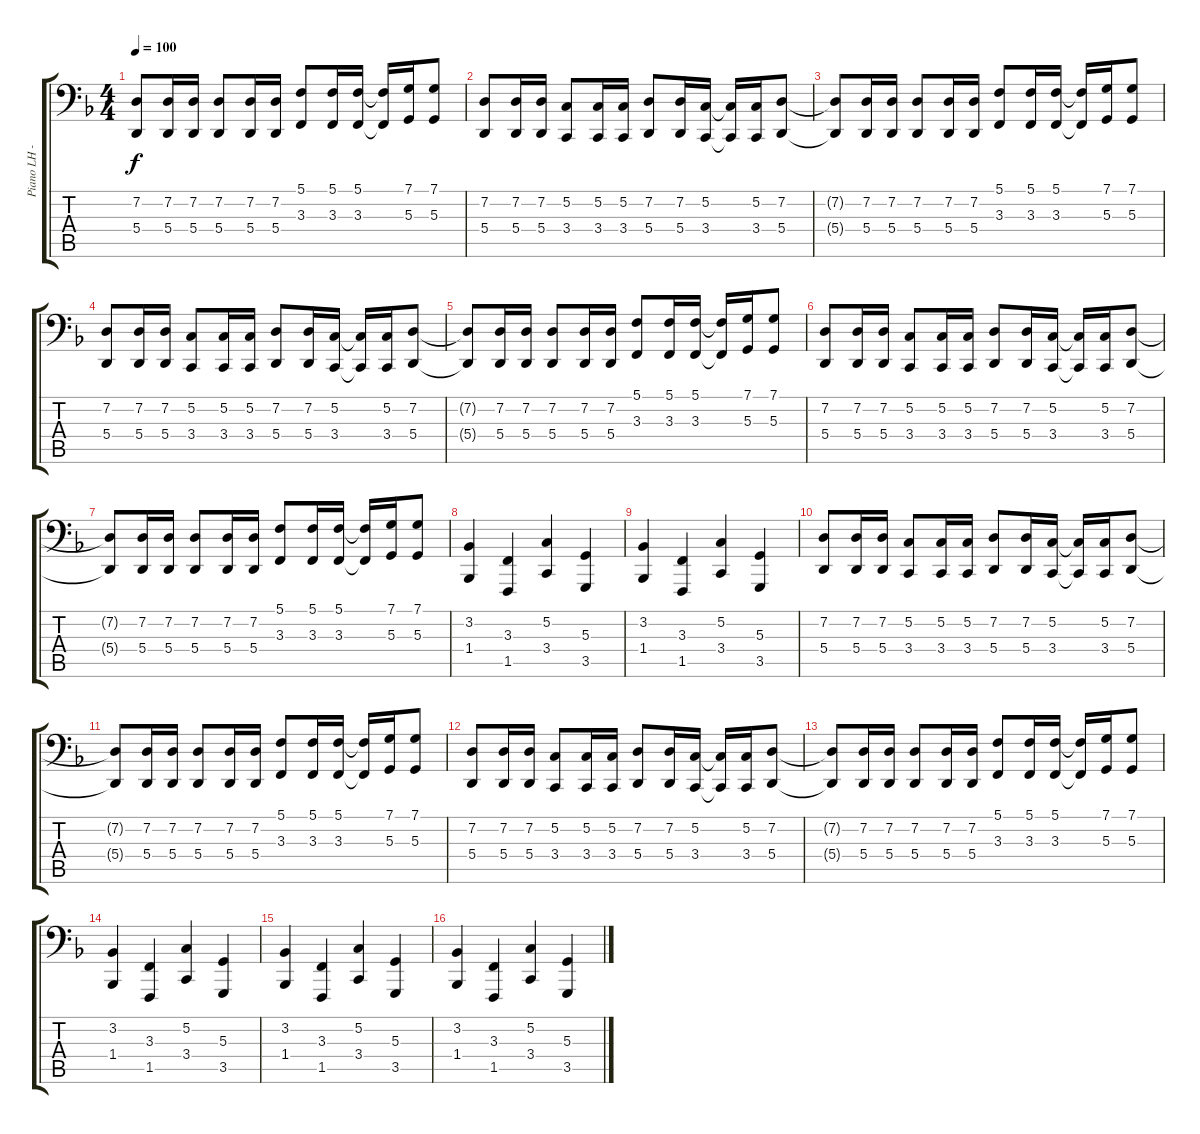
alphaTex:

\track ("Piano LH - Jon Oliva" "Piano LH -") {instrument acousticgrandpiano}
\staff {score tabs}
\tuning (C3 G2 D2 A1 E1 B0) {hide}
\ts (4 4)
\tempo 100
\clef f4
\ks f
(7.2{t} 5.4{t}).8{dy f} (7.2 5.4).16 (7.2 5.4).16 (7.2 5.4).8 (7.2 5.4).16 (7.2 5.4).16 (5.1 3.3).8 (5.1 3.3).16 (5.1 3.3).16 (5.1{t} 3.3{t}).16 (7.1 5.3).16 (7.1 5.3).8 |
(7.2 5.4).8 (7.2 5.4).16 (7.2 5.4).16 (5.2 3.4).8 (5.2 3.4).16 (5.2 3.4).16 (7.2 5.4).8 (7.2 5.4).16 (5.2 3.4).16 (5.2{t} 3.4{t}).16 (5.2 3.4).16 (7.2 5.4).8 |
(7.2{t} 5.4{t}).8 (7.2 5.4).16 (7.2 5.4).16 (7.2 5.4).8 (7.2 5.4).16 (7.2 5.4).16 (5.1 3.3).8 (5.1 3.3).16 (5.1 3.3).16 (5.1{t} 3.3{t}).16 (7.1 5.3).16 (7.1 5.3).8 |
(7.2 5.4).8 (7.2 5.4).16 (7.2 5.4).16 (5.2 3.4).8 (5.2 3.4).16 (5.2 3.4).16 (7.2 5.4).8 (7.2 5.4).16 (5.2 3.4).16 (5.2{t} 3.4{t}).16 (5.2 3.4).16 (7.2 5.4).8 |
(7.2{t} 5.4{t}).8 (7.2 5.4).16 (7.2 5.4).16 (7.2 5.4).8 (7.2 5.4).16 (7.2 5.4).16 (5.1 3.3).8 (5.1 3.3).16 (5.1 3.3).16 (5.1{t} 3.3{t}).16 (7.1 5.3).16 (7.1 5.3).8 |
(7.2 5.4).8 (7.2 5.4).16 (7.2 5.4).16 (5.2 3.4).8 (5.2 3.4).16 (5.2 3.4).16 (7.2 5.4).8 (7.2 5.4).16 (5.2 3.4).16 (5.2{t} 3.4{t}).16 (5.2 3.4).16 (7.2 5.4).8 |
(7.2{t} 5.4{t}).8 (7.2 5.4).16 (7.2 5.4).16 (7.2 5.4).8 (7.2 5.4).16 (7.2 5.4).16 (5.1 3.3).8 (5.1 3.3).16 (5.1 3.3).16 (5.1{t} 3.3{t}).16 (7.1 5.3).16 (7.1 5.3).8 |
(3.2 1.4).4 (3.3 1.5).4 (5.2 3.4).4 (5.3 3.5).4 |
(3.2 1.4).4 (3.3 1.5).4 (5.2 3.4).4 (5.3 3.5).4 |
(7.2 5.4).8 (7.2 5.4).16 (7.2 5.4).16 (5.2 3.4).8 (5.2 3.4).16 (5.2 3.4).16 (7.2 5.4).8 (7.2 5.4).16 (5.2 3.4).16 (5.2{t} 3.4{t}).16 (5.2 3.4).16 (7.2 5.4).8 |
(7.2{t} 5.4{t}).8 (7.2 5.4).16 (7.2 5.4).16 (7.2 5.4).8 (7.2 5.4).16 (7.2 5.4).16 (5.1 3.3).8 (5.1 3.3).16 (5.1 3.3).16 (5.1{t} 3.3{t}).16 (7.1 5.3).16 (7.1 5.3).8 |
(7.2 5.4).8 (7.2 5.4).16 (7.2 5.4).16 (5.2 3.4).8 (5.2 3.4).16 (5.2 3.4).16 (7.2 5.4).8 (7.2 5.4).16 (5.2 3.4).16 (5.2{t} 3.4{t}).16 (5.2 3.4).16 (7.2 5.4).8 |
(7.2{t} 5.4{t}).8 (7.2 5.4).16 (7.2 5.4).16 (7.2 5.4).8 (7.2 5.4).16 (7.2 5.4).16 (5.1 3.3).8 (5.1 3.3).16 (5.1 3.3).16 (5.1{t} 3.3{t}).16 (7.1 5.3).16 (7.1 5.3).8 |
(3.2 1.4).4 (3.3 1.5).4 (5.2 3.4).4 (5.3 3.5).4 |
(3.2 1.4).4 (3.3 1.5).4 (5.2 3.4).4 (5.3 3.5).4 |
(3.2 1.4).4 (3.3 1.5).4 (5.2 3.4).4 (5.3 3.5).4
